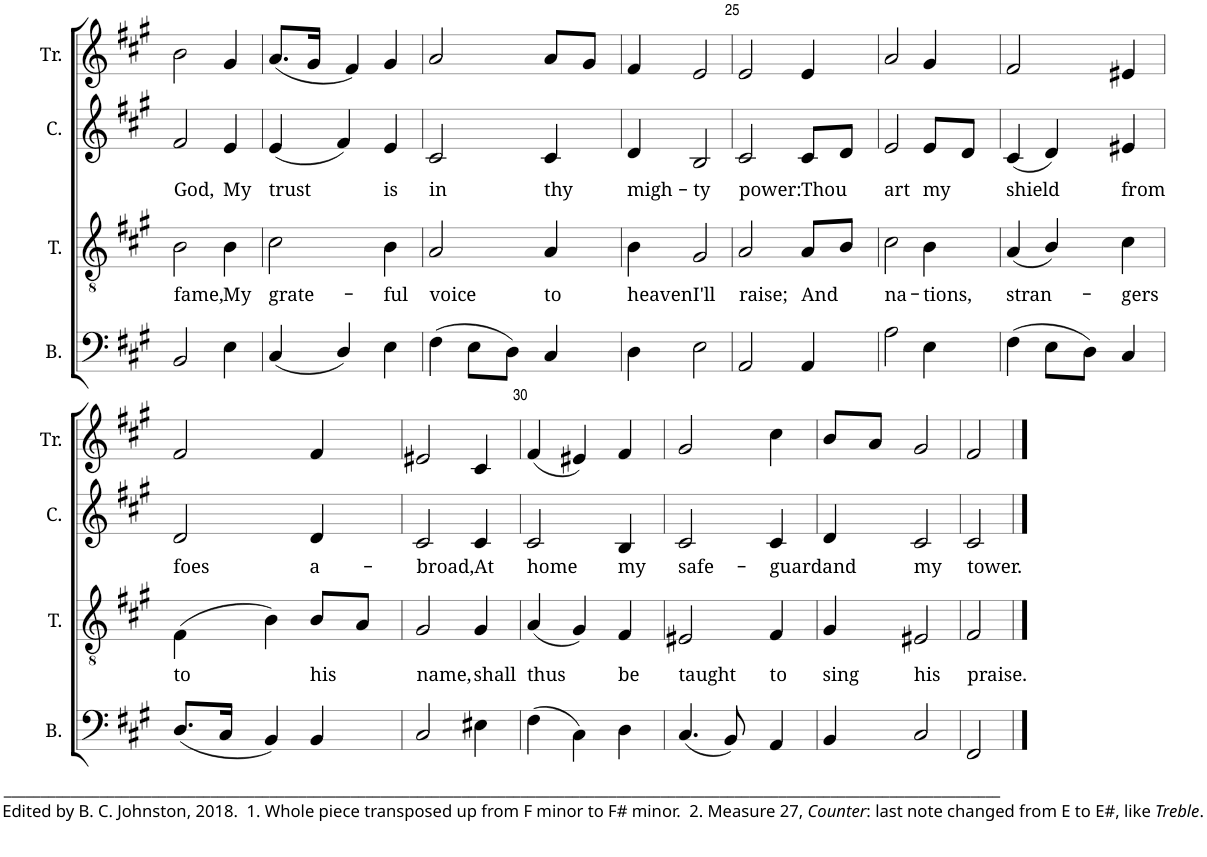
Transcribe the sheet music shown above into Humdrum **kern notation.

**kern	**kern	**text	**kern	**text	**kern
*part4	*part3	*part3	*part2	*part2	*part1
*staff4	*staff3	*staff3	*staff2	*staff2	*staff1
*I"B.	*I"T.	*	*I"C.	*	*I"Tr.
*I'B.	*I'T.	*	*I'C.	*	*I'Tr.
!!LO:PB:g=z
*clefF4	*clefGv2	*	*clefG2	*	*clefG2
*k[f#c#g#]	*k[f#c#g#]	*	*k[f#c#g#]	*	*k[f#c#g#]
*M3/4	*M3/4	*	*M3/4	*	*M3/4
=21	=21	=21	=21	=21	=21
!	!	!LO:LY:b	!	!LO:LY:b	!
2BB/	2B\	fame,	2f#/	God,	2b\
!	!	!LO:LY:b	!	!LO:LY:b	!
4E\	4B\	My	4e/	My	4g#/
=22	=22	=22	=22	=22	=22
!	!	!LO:LY:b	!	!LO:LY:b	!
(4C#/	2c#\	grate-	(4e/	trust	(8.a/L
.	.	.	.	.	16g#/Jk
4D/)	.	.	4f#/)	.	4f#/)
!	!	!LO:LY:b	!	!LO:LY:b	!
4E\	4B\	-ful	4e/	is	4g#/
=23	=23	=23	=23	=23	=23
!	!	!LO:LY:b	!	!LO:LY:b	!
(4F#\	2A/	voice	2c#/	in	2a/
8E\L	.	.	.	.	.
8D\J)	.	.	.	.	.
!	!	!LO:LY:b	!	!LO:LY:b	!
4C#/	4A/	to	4c#/	thy	8a/L
.	.	.	.	.	8g#/J
=24	=24	=24	=24	=24	=24
!	!	!LO:LY:b	!	!LO:LY:b	!
4D\	4B\	heaven	4d/	migh-	4f#/
!	!	!LO:LY:b	!	!LO:LY:b	!
2E\	2G#/	I'll	2B/	-ty	2e/
=25	=25	=25	=25	=25	=25
!	!	!LO:LY:b	!	!LO:LY:b	!
2AA/	2A/	raise;	2c#/	power:	2e/
!	!	!LO:LY:b	!	!LO:LY:b	!
4AA/	8A/L	And	8c#/L	Thou	4e/
.	8B/J	.	8d/J	.	.
=26	=26	=26	=26	=26	=26
!	!	!LO:LY:b	!	!LO:LY:b	!
2A\	2c#\	na-	2e/	art	2a/
!	!	!LO:LY:b	!	!LO:LY:b	!
4E\	4B\	-tions,	8e/L	my	4g#/
.	.	.	8d/J	.	.
=27	=27	=27	=27	=27	=27
!	!	!LO:LY:b	!	!LO:LY:b	!
(4F#\	(4A/	stran-	(4c#/	shield	2f#/
8E\L	4B/)	.	4d/)	.	.
8D\J)	.	.	.	.	.
!	!	!LO:LY:b	!	!LO:LY:b	!
4C#/	4c#\	-gers	4e#X/	from	4e#X/
!!LO:LB:g=z
=28	=28	=28	=28	=28	=28
!	!	!LO:LY:b	!	!LO:LY:b	!
(8.D/L	(4F#\	to	2d/	foes	2f#/
16C#/Jk	.	.	.	.	.
4BB/)	4B\)	.	.	.	.
!	!	!LO:LY:b	!	!LO:LY:b	!
4BB/	8B/L	his	4d/	a-	4f#/
.	8A/J	.	.	.	.
=29	=29	=29	=29	=29	=29
!LO:TX:b:t=_______________________________________________________________________________________________________________________________________	!	!	!	!	!
!LO:TX:b:t=Edited by B. C. Johnston, 2018.  1. Whole piece transposed up from F minor to F# minor.  2. Measure 27,	!	!	!	!	!
!LO:TX:b:i:t=Counter	!	!	!	!	!
!LO:TX:b:t=&colon; last note changed from E to E#, like	!	!	!	!	!
!LO:TX:b:i:t=Treble	!	!	!	!	!
!LO:TX:b:t=.	!	!	!	!	!
!	!	!LO:LY:b	!	!LO:LY:b	!
2C#/	2G#/	name,	2c#/	-broad,	2e#X/
!	!	!LO:LY:b	!	!LO:LY:b	!
4E#X\	4G#/	shall	4c#/	At	4c#/
=30	=30	=30	=30	=30	=30
!	!	!LO:LY:b	!	!LO:LY:b	!
(4F#\	(4A/	thus	2c#/	home	(4f#/
4C#\)	4G#/)	.	.	.	4e#X/)
!	!	!LO:LY:b	!	!LO:LY:b	!
4D\	4F#/	be	4B/	my	4f#/
=31	=31	=31	=31	=31	=31
!	!	!LO:LY:b	!	!LO:LY:b	!
(4.C#/	2E#X/	taught	2c#/	safe-	2g#/
8BB/)	.	.	.	.	.
!	!	!LO:LY:b	!	!LO:LY:b	!
4AA/	4F#/	to	4c#/	-guard	4cc#\
=32	=32	=32	=32	=32	=32
!	!	!LO:LY:b	!	!LO:LY:b	!
4BB/	4G#/	sing	4d/	and	8b/L
.	.	.	.	.	8a/J
!	!	!LO:LY:b	!	!LO:LY:b	!
2C#/	2E#X/	his	2c#/	my	2g#/
=33	=33	=33	=33	=33	=33
!	!	!LO:LY:b	!	!LO:LY:b	!
2FF#/	2F#/	praise.	2c#/	tower.	2f#/
==	==	==	==	==	==
*-	*-	*-	*-	*-	*-
